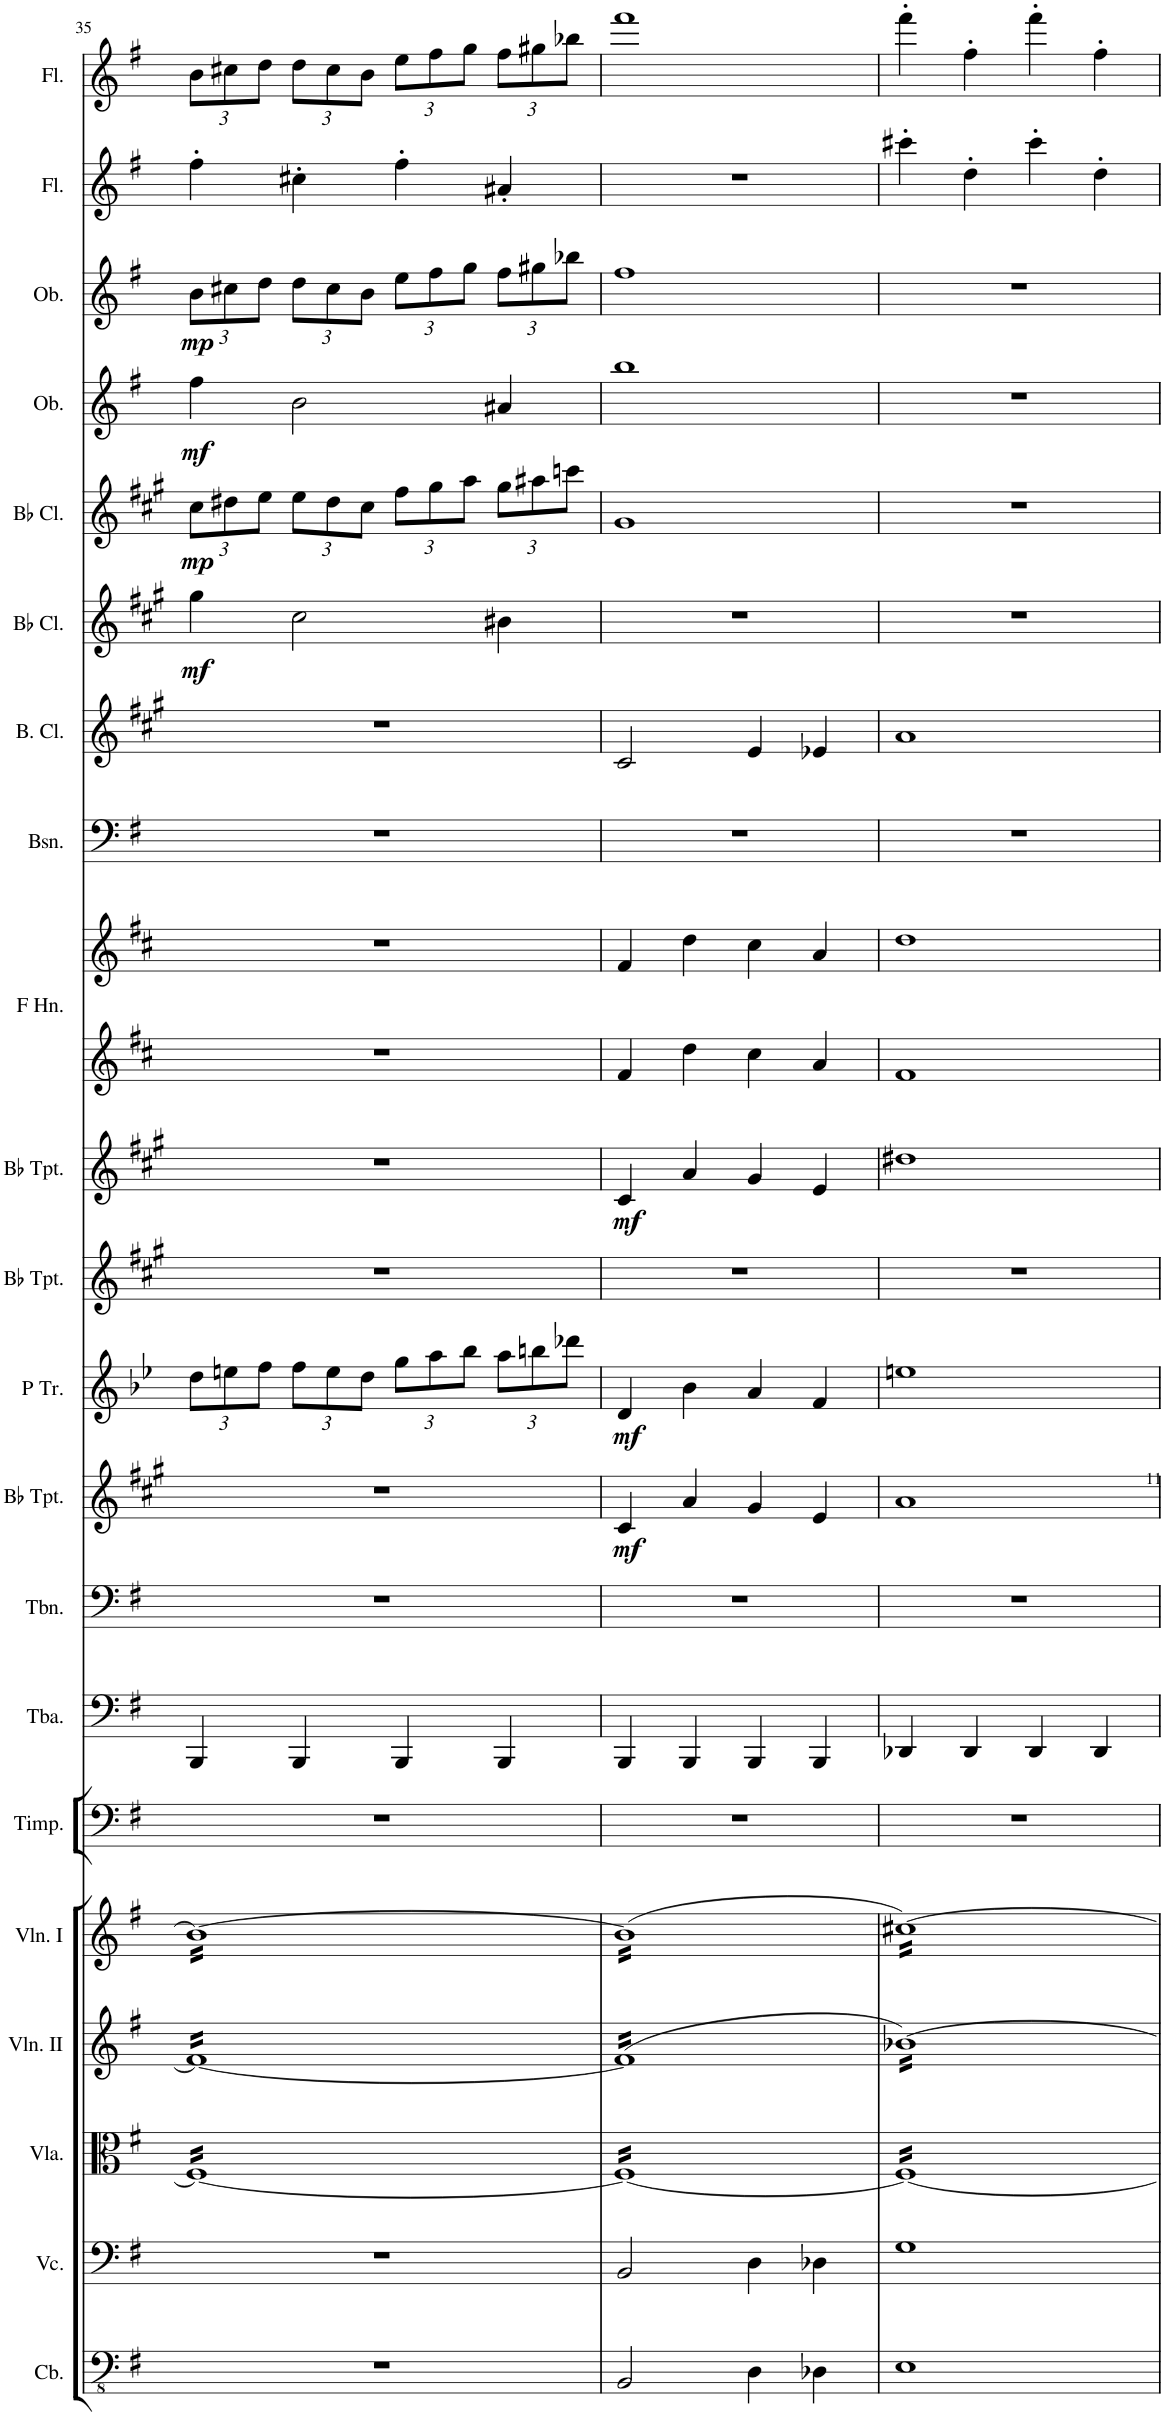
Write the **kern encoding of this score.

**kern	**kern	**kern	**kern	**kern	**kern	**kern	**kern	**kern	**dynam	**kern	**dynam	**kern	**kern	**dynam	**kern	**kern	**kern	**kern	**kern	**dynam	**kern	**dynam	**kern	**dynam	**kern	**dynam	**kern	**kern
*part21	*part20	*part19	*part18	*part17	*part16	*part15	*part14	*part13	*part13	*part12	*part12	*part11	*part10	*part10	*part9	*part9	*part8	*part7	*part6	*part6	*part5	*part5	*part4	*part4	*part3	*part3	*part2	*part1
*staff22	*staff21	*staff20	*staff19	*staff18	*staff17	*staff16	*staff15	*staff14	*staff14	*staff13	*staff13	*staff12	*staff11	*staff11	*staff10	*staff9	*staff8	*staff7	*staff6	*staff6	*staff5	*staff5	*staff4	*staff4	*staff3	*staff3	*staff2	*staff1
*I"Contrabasses	*I"Violoncellos	*I"Violas	*I"Violins II	*I"Violins I	*I"Timpani	*I"Tuba	*I"Trombone	*I"Trumpet 2	*	*I"Piccolo Trumpet	*	*I"Bb Trumpet	*I"Trumpet 1	*	*I"Horns in F	*	*I"Bassoons	*I"Bass Clarinet	*I"Clarinet 2	*	*I"Clarinet 1	*	*I"Oboe 2	*	*I"Oboe 1	*	*I"Flute 2	*I"Flute 1
*I'Cb.	*I'Vc.	*I'Vla.	*I'Vln. II	*I'Vln. I	*I'Timp.	*I'Tba.	*I'Tbn.	*	*	*I'P Tr.	*	*I'Bb Tpt.	*	*	*	*	*I'Bsn.	*I'B. Cl.	*	*	*	*	*I'Ob.	*	*I'Ob.	*	*I'Fl.	*I'Fl.
!!LO:PB:g=z
*clefFv4	*clefF4	*clefC3	*clefG2	*clefG2	*clefF4	*clefF4	*clefF4	*clefG2	*	*clefG2	*	*clefG2	*clefG2	*	*clefG2	*clefG2	*clefF4	*clefG2	*clefG2	*	*clefG2	*	*clefG2	*	*clefG2	*	*clefG2	*clefG2
*Trd7c12	*	*	*	*	*	*	*	*Trd1c2	*	*Trd2c3	*	*Trd1c2	*Trd1c2	*	*Trd4c7	*Trd4c7	*	*Trd8c14	*Trd1c2	*	*Trd1c2	*	*	*	*	*	*	*
*k[f#]	*k[f#]	*k[f#]	*k[f#]	*k[f#]	*k[f#]	*k[f#]	*k[f#]	*k[f#c#g#]	*	*k[b-e-]	*	*k[f#c#g#]	*k[f#c#g#]	*	*k[f#c#]	*k[f#c#]	*k[f#]	*k[f#c#g#]	*k[f#c#g#]	*	*k[f#c#g#]	*	*k[f#]	*	*k[f#]	*	*k[f#]	*k[f#]
*M4/4	*M4/4	*M4/4	*M4/4	*M4/4	*M4/4	*M4/4	*M4/4	*M4/4	*	*M4/4	*	*M4/4	*M4/4	*	*M4/4	*M4/4	*M4/4	*M4/4	*M4/4	*	*M4/4	*	*M4/4	*	*M4/4	*	*M4/4	*M4/4
*	*	*	*	*	*	*	*	*	*	*Xbrackettup	*	*	*	*	*	*	*	*	*	*	*Xbrackettup	*	*	*	*Xbrackettup	*	*	*Xbrackettup
=35	=35	=35	=35	=35	=35	=35	=35	=35	=35	=35	=35	=35	=35	=35	=35	=35	=35	=35	=35	=35	=35	=35	=35	=35	=35	=35	=35	=35
!	!	!	!	!	!	!	!	!	!	!	!	!	!	!	!	!	!	!	!	!LO:DY:b	!	!LO:DY:b	!	!LO:DY:b	!	!LO:DY:b	!	!
*	*	*tremolo	*	*	*	*	*	*	*	*	*	*	*	*	*	*	*	*	*	*	*	*	*	*	*	*	*	*
*	*	*	*tremolo	*	*	*	*	*	*	*	*	*	*	*	*	*	*	*	*	*	*	*	*	*	*	*	*	*
*	*	*	*	*tremolo	*	*	*	*	*	*	*	*	*	*	*	*	*	*	*	*	*	*	*	*	*	*	*	*
1r	1r	16F#LL	16f#LL	16bLL	1r	4BBB/	1r	1r	.	12dd\L	.	1r	1r	.	1r	1r	1r	1r	4gg#\	mf	12cc#\L	mp	4ff#\	mf	12b\L	mp	4ff#'\	12b\L
.	.	16F#	16f#	16b	.	.	.	.	.	.	.	.	.	.	.	.	.	.	.	.	.	.	.	.	.	.	.	.
.	.	.	.	.	.	.	.	.	.	12een\	.	.	.	.	.	.	.	.	.	.	12dd#X\	.	.	.	12cc#X\	.	.	12cc#X\
.	.	16F#	16f#	16b	.	.	.	.	.	.	.	.	.	.	.	.	.	.	.	.	.	.	.	.	.	.	.	.
.	.	.	.	.	.	.	.	.	.	12ff\J	.	.	.	.	.	.	.	.	.	.	12ee\J	.	.	.	12dd\J	.	.	12dd\J
.	.	16F#	16f#	16b	.	.	.	.	.	.	.	.	.	.	.	.	.	.	.	.	.	.	.	.	.	.	.	.
.	.	16F#	16f#	16b	.	4BBB/	.	.	.	12ff\L	.	.	.	.	.	.	.	.	2cc#\	.	12ee\L	.	2b\	.	12dd\L	.	4cc#X'\	12dd\L
.	.	16F#	16f#	16b	.	.	.	.	.	.	.	.	.	.	.	.	.	.	.	.	.	.	.	.	.	.	.	.
.	.	.	.	.	.	.	.	.	.	12ee\	.	.	.	.	.	.	.	.	.	.	12dd#\	.	.	.	12cc#\	.	.	12cc#\
.	.	16F#	16f#	16b	.	.	.	.	.	.	.	.	.	.	.	.	.	.	.	.	.	.	.	.	.	.	.	.
.	.	.	.	.	.	.	.	.	.	12dd\J	.	.	.	.	.	.	.	.	.	.	12cc#\J	.	.	.	12b\J	.	.	12b\J
.	.	16F#	16f#	16b	.	.	.	.	.	.	.	.	.	.	.	.	.	.	.	.	.	.	.	.	.	.	.	.
.	.	16F#	16f#	16b	.	4BBB/	.	.	.	12gg\L	.	.	.	.	.	.	.	.	.	.	12ff#\L	.	.	.	12ee\L	.	4ff#'\	12ee\L
.	.	16F#	16f#	16b	.	.	.	.	.	.	.	.	.	.	.	.	.	.	.	.	.	.	.	.	.	.	.	.
.	.	.	.	.	.	.	.	.	.	12aa\	.	.	.	.	.	.	.	.	.	.	12gg#\	.	.	.	12ff#\	.	.	12ff#\
.	.	16F#	16f#	16b	.	.	.	.	.	.	.	.	.	.	.	.	.	.	.	.	.	.	.	.	.	.	.	.
.	.	.	.	.	.	.	.	.	.	12bb-\J	.	.	.	.	.	.	.	.	.	.	12aa\J	.	.	.	12gg\J	.	.	12gg\J
.	.	16F#	16f#	16b	.	.	.	.	.	.	.	.	.	.	.	.	.	.	.	.	.	.	.	.	.	.	.	.
.	.	16F#	16f#	16b	.	4BBB/	.	.	.	12aa\L	.	.	.	.	.	.	.	.	4b#X\	.	12gg#\L	.	4a#X/	.	12ff#\L	.	4a#X'/	12ff#\L
.	.	16F#	16f#	16b	.	.	.	.	.	.	.	.	.	.	.	.	.	.	.	.	.	.	.	.	.	.	.	.
.	.	.	.	.	.	.	.	.	.	12bbn\	.	.	.	.	.	.	.	.	.	.	12aa#X\	.	.	.	12gg#X\	.	.	12gg#X\
.	.	16F#	16f#	16b	.	.	.	.	.	.	.	.	.	.	.	.	.	.	.	.	.	.	.	.	.	.	.	.
.	.	.	.	.	.	.	.	.	.	12ddd-X\J	.	.	.	.	.	.	.	.	.	.	12cccn\J	.	.	.	12bb-X\J	.	.	12bb-X\J
.	.	16F#JJ	16f#JJ	16bJJ	.	.	.	.	.	.	.	.	.	.	.	.	.	.	.	.	.	.	.	.	.	.	.	.
=36	=36	=36	=36	=36	=36	=36	=36	=36	=36	=36	=36	=36	=36	=36	=36	=36	=36	=36	=36	=36	=36	=36	=36	=36	=36	=36	=36	=36
!	!	!	!	!	!	!	!	!	!LO:DY:b	!	!LO:DY:b	!	!	!LO:DY:b	!	!	!	!	!	!	!	!	!	!	!	!	!	!
2BBB/	2BB/	16F#LL	(16f#]LL	(16b]LL	1r	4BBB/	1r	4c#/	mf	4d/	mf	1r	4c#/	mf	4f#/	4f#/	1r	2c#/	1r	.	1g#	.	1bb	.	1ff#	.	1r	1fff#
.	.	16F#	(16f#	(16b	.	.	.	.	.	.	.	.	.	.	.	.	.	.	.	.	.	.	.	.	.	.	.	.
.	.	16F#	(16f#	(16b	.	.	.	.	.	.	.	.	.	.	.	.	.	.	.	.	.	.	.	.	.	.	.	.
.	.	16F#	(16f#	(16b	.	.	.	.	.	.	.	.	.	.	.	.	.	.	.	.	.	.	.	.	.	.	.	.
.	.	16F#	(16f#	(16b	.	4BBB/	.	4a/	.	4b-\	.	.	4a/	.	4dd\	4dd\	.	.	.	.	.	.	.	.	.	.	.	.
.	.	16F#	(16f#	(16b	.	.	.	.	.	.	.	.	.	.	.	.	.	.	.	.	.	.	.	.	.	.	.	.
.	.	16F#	(16f#	(16b	.	.	.	.	.	.	.	.	.	.	.	.	.	.	.	.	.	.	.	.	.	.	.	.
.	.	16F#	(16f#	(16b	.	.	.	.	.	.	.	.	.	.	.	.	.	.	.	.	.	.	.	.	.	.	.	.
4DD\	4D\	16F#	(16f#	(16b	.	4BBB/	.	4g#/	.	4a/	.	.	4g#/	.	4cc#\	4cc#\	.	4e/	.	.	.	.	.	.	.	.	.	.
.	.	16F#	(16f#	(16b	.	.	.	.	.	.	.	.	.	.	.	.	.	.	.	.	.	.	.	.	.	.	.	.
.	.	16F#	(16f#	(16b	.	.	.	.	.	.	.	.	.	.	.	.	.	.	.	.	.	.	.	.	.	.	.	.
.	.	16F#	(16f#	(16b	.	.	.	.	.	.	.	.	.	.	.	.	.	.	.	.	.	.	.	.	.	.	.	.
4DD-X\	4D-X\	16F#	(16f#	(16b	.	4BBB/	.	4e/	.	4f/	.	.	4e/	.	4a/	4a/	.	4e-X/	.	.	.	.	.	.	.	.	.	.
.	.	16F#	(16f#	(16b	.	.	.	.	.	.	.	.	.	.	.	.	.	.	.	.	.	.	.	.	.	.	.	.
.	.	16F#	(16f#	(16b	.	.	.	.	.	.	.	.	.	.	.	.	.	.	.	.	.	.	.	.	.	.	.	.
.	.	16F#JJ	(16f#JJ	(16bJJ	.	.	.	.	.	.	.	.	.	.	.	.	.	.	.	.	.	.	.	.	.	.	.	.
=37	=37	=37	=37	=37	=37	=37	=37	=37	=37	=37	=37	=37	=37	=37	=37	=37	=37	=37	=37	=37	=37	=37	=37	=37	=37	=37	=37	=37
1EE	1G	16F#LL	[16b-X)LL	[16cc#X)LL	1r	4DD-X/	1r	1a	.	1een	.	1r	1dd#X	.	1f#	1dd	1r	1a	1r	.	1r	.	1r	.	1r	.	4ccc#X'\	4fff#'\
.	.	16F#	16b-X)	16cc#X)	.	.	.	.	.	.	.	.	.	.	.	.	.	.	.	.	.	.	.	.	.	.	.	.
.	.	16F#	16b-X)	16cc#X)	.	.	.	.	.	.	.	.	.	.	.	.	.	.	.	.	.	.	.	.	.	.	.	.
.	.	16F#	16b-X)	16cc#X)	.	.	.	.	.	.	.	.	.	.	.	.	.	.	.	.	.	.	.	.	.	.	.	.
.	.	16F#	16b-X)	16cc#X)	.	4DD-/	.	.	.	.	.	.	.	.	.	.	.	.	.	.	.	.	.	.	.	.	4dd'\	4ff#'\
.	.	16F#	16b-X)	16cc#X)	.	.	.	.	.	.	.	.	.	.	.	.	.	.	.	.	.	.	.	.	.	.	.	.
.	.	16F#	16b-X)	16cc#X)	.	.	.	.	.	.	.	.	.	.	.	.	.	.	.	.	.	.	.	.	.	.	.	.
.	.	16F#	16b-X)	16cc#X)	.	.	.	.	.	.	.	.	.	.	.	.	.	.	.	.	.	.	.	.	.	.	.	.
.	.	16F#	16b-X)	16cc#X)	.	4DD-/	.	.	.	.	.	.	.	.	.	.	.	.	.	.	.	.	.	.	.	.	4ccc#'\	4fff#'\
.	.	16F#	16b-X)	16cc#X)	.	.	.	.	.	.	.	.	.	.	.	.	.	.	.	.	.	.	.	.	.	.	.	.
.	.	16F#	16b-X)	16cc#X)	.	.	.	.	.	.	.	.	.	.	.	.	.	.	.	.	.	.	.	.	.	.	.	.
.	.	16F#	16b-X)	16cc#X)	.	.	.	.	.	.	.	.	.	.	.	.	.	.	.	.	.	.	.	.	.	.	.	.
.	.	16F#	16b-X)	16cc#X)	.	4DD-/	.	.	.	.	.	.	.	.	.	.	.	.	.	.	.	.	.	.	.	.	4dd'\	4ff#'\
.	.	16F#	16b-X)	16cc#X)	.	.	.	.	.	.	.	.	.	.	.	.	.	.	.	.	.	.	.	.	.	.	.	.
.	.	16F#	16b-X)	16cc#X)	.	.	.	.	.	.	.	.	.	.	.	.	.	.	.	.	.	.	.	.	.	.	.	.
.	.	16F#JJ	16b-X)JJ	16cc#X)JJ	.	.	.	.	.	.	.	.	.	.	.	.	.	.	.	.	.	.	.	.	.	.	.	.
*	*	*	*	*Xtremolo	*	*	*	*	*	*	*	*	*	*	*	*	*	*	*	*	*	*	*	*	*	*	*	*
*	*	*	*Xtremolo	*	*	*	*	*	*	*	*	*	*	*	*	*	*	*	*	*	*	*	*	*	*	*	*	*
*	*	*Xtremolo	*	*	*	*	*	*	*	*	*	*	*	*	*	*	*	*	*	*	*	*	*	*	*	*	*	*
=	=	=	=	=	=	=	=	=	=	=	=	=	=	=	=	=	=	=	=	=	=	=	=	=	=	=	=	=
*-	*-	*-	*-	*-	*-	*-	*-	*-	*-	*-	*-	*-	*-	*-	*-	*-	*-	*-	*-	*-	*-	*-	*-	*-	*-	*-	*-	*-
